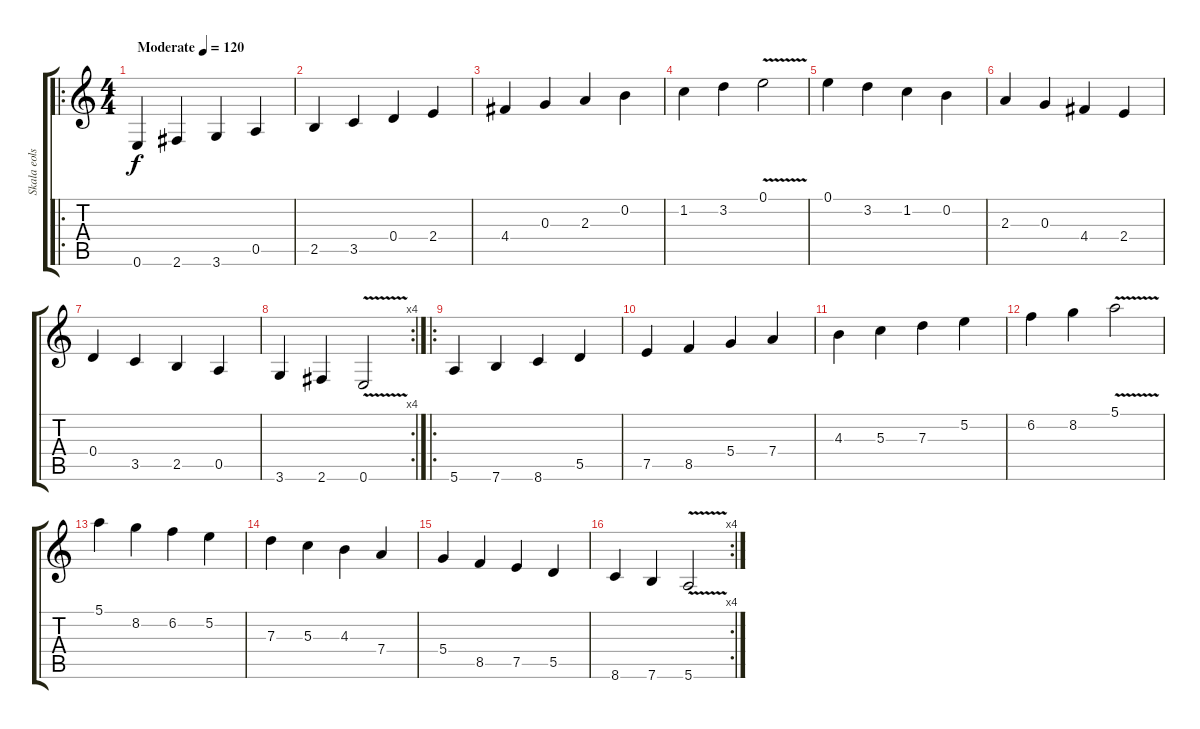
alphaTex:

\track ("Skala eolska" "Skala eols") {instrument acousticguitarsteel}
\staff {score tabs}
\tuning (E4 B3 G3 D3 A2 E2) {hide}
\ro
\ts (4 4)
\tempo (120 "Moderate")
\clef g2
\ks c
0.6.4{dy f instrument acousticguitarsteel} 2.6.4 3.6.4 0.5.4 |
2.5.4 3.5.4 0.4.4 2.4.4 |
4.4.4 0.3.4 2.3.4 0.2.4 |
1.2.4 3.2.4 0.1{v}.2 |
0.1.4 3.2.4 1.2.4 0.2.4 |
2.3.4 0.3.4 4.4.4 2.4.4 |
0.4.4 3.5.4 2.5.4 0.5.4 |
\rc 4
3.6.4 2.6.4 0.6{v}.2 |
\ro
5.6.4 7.6.4 8.6.4 5.5.4 |
7.5.4 8.5.4 5.4.4 7.4.4 |
4.3.4 5.3.4 7.3.4 5.2.4 |
6.2.4 8.2.4 5.1{v}.2 |
5.1.4 8.2.4 6.2.4 5.2.4 |
7.3.4 5.3.4 4.3.4 7.4.4 |
5.4.4 8.5.4 7.5.4 5.5.4 |
\rc 4
8.6.4 7.6.4 5.6{v}.2
